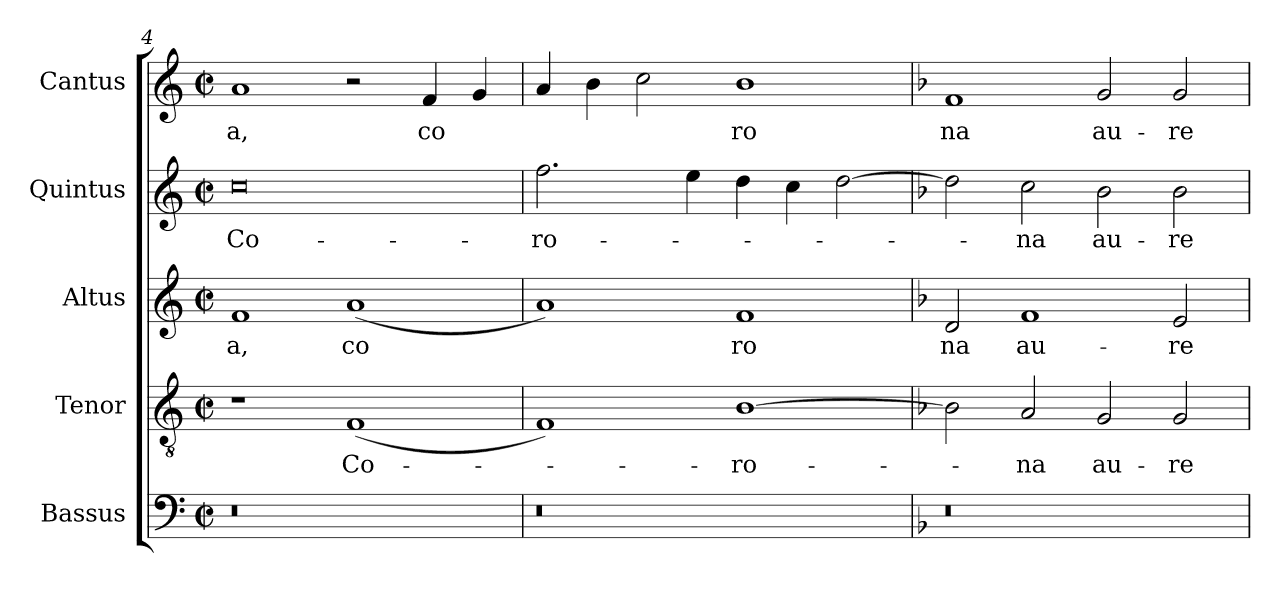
**kern	**kern	**text	**kern	**text	**kern	**text	**kern	**text
*part5	*part4	*part4	*part3	*part3	*part2	*part2	*part1	*part1
*staff5	*staff4	*staff4	*staff3	*staff3	*staff2	*staff2	*staff1	*staff1
*I"Bassus	*I"Tenor	*	*I"Altus	*	*I"Quintus	*	*I"Cantus	*
*clefF4	*clefGv2	*	*clefG2	*	*clefG2	*	*clefG2	*
*M2/2	*M2/2	*	*M2/2	*	*M2/2	*	*M2/2	*
*met(c|)	*met(c|)	*	*met(c|)	*	*met(c|)	*	*met(c|)	*
=4	=4	=4	=4	=4	=4	=4	=4	=4
!	!	!	!	!LO:LY:b:cj	!	!LO:LY:b:cj	!	!LO:LY:b:cj
0r	1r	.	1f	a,	0cc	Co-	1a	a,
!	!	!LO:LY:b:cj	!	!LO:LY:b:cj	!	!	!	!
.	(<1F	Co-	(<1a	co	.	.	2r	.
!	!	!	!	!	!	!	!	!LO:LY:b:cj
.	.	.	.	.	.	.	4f/	co
.	.	.	.	.	.	.	4g/	.
=5	=5	=5	=5	=5	=5	=5	=5	=5
!	!	!	!	!	!	!LO:LY:b:cj	!	!
0r	1F)	.	1a)	.	2.ff\	-ro-	4a/	.
.	.	.	.	.	.	.	4b\	.
.	.	.	.	.	.	.	2cc\	.
.	.	.	.	.	4ee\	.	.	.
!	!	!LO:LY:b:cj	!	!LO:LY:b:cj	!	!	!	!LO:LY:b:cj
.	[<1B	-ro-	1f	ro	4dd\	.	1b	ro
.	.	.	.	.	4cc\	.	.	.
.	.	.	.	.	[>2dd\	.	.	.
!!LO:LB:g=z
=6	=6	=6	=6	=6	=6	=6	=6	=6
*k[b-]	*k[b-]	*	*k[b-]	*	*k[b-]	*	*k[b-]	*
*F:	*F:	*	*F:	*	*F:	*	*F:	*
!	!	!	!	!LO:LY:b:cj	!	!	!	!LO:LY:b:cj
0r	2B\]	.	2d/	na	2dd\]	.	1f	na
!	!	!LO:LY:b:cj	!	!LO:LY:b:cj	!	!LO:LY:b:cj	!	!
.	2A/	-na	1f	au-	2cc\	-na	.	.
!	!	!LO:LY:b:cj	!	!	!	!LO:LY:b:cj	!	!LO:LY:b:cj
.	2G/	au-	.	.	2b-\	au-	2g/	au-
!	!	!LO:LY:b:cj	!	!LO:LY:b:cj	!	!LO:LY:b:cj	!	!LO:LY:b:cj
.	2G/	-re-	2e/	-re-	2b-\	-re-	2g/	-re-
=	=	=	=	=	=	=	=	=
*-	*-	*-	*-	*-	*-	*-	*-	*-
